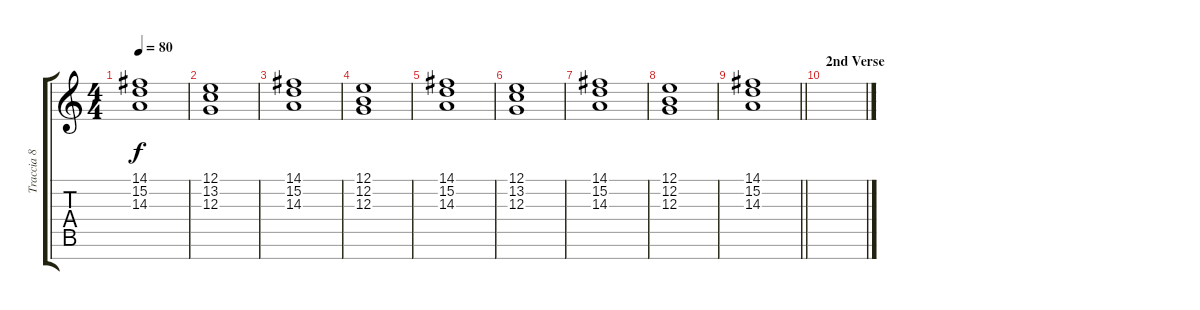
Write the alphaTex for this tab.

\track ("Traccia 8" "Traccia 8") {instrument stringensemble2}
\staff {score tabs}
\tuning (E4 B3 G3 D3 A2 E2 B1) {hide}
\ts (4 4)
\tempo 80
\clef g2
\ks c
(14.1 15.2 14.3).1{dy f} |
(12.1 13.2 12.3).1 |
(14.1 15.2 14.3).1 |
(12.1 12.2 12.3).1 |
(14.1 15.2 14.3).1 |
(12.1 13.2 12.3).1 |
(14.1 15.2 14.3).1 |
(12.1 12.2 12.3).1 |
\barLineRight lightlight
(14.1 15.2 14.3).1 |
\section ("" "2nd Verse")
